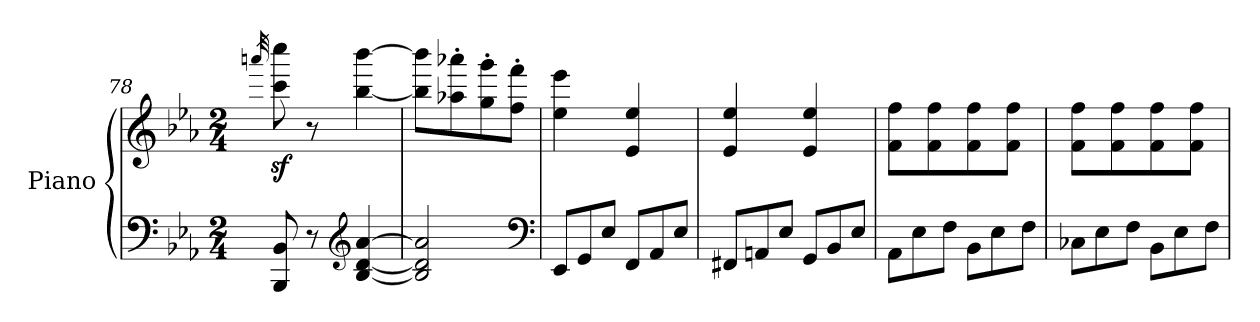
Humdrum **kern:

**kern	**kern
*part1	*part1
*staff2	*staff1
*I"Piano	*
*I'Pno	*
*clefF4	*clefG2
*k[b-e-a-]	*k[b-e-a-]
*E-:	*E-:
*M2/4	*M2/4
=78	=78
.	32qaaan/
8BBB-/ 8BB-/	8ccc\z< 8cccc\z<
8r	8r
*clefG2	*
[4B-/ [4d/ [4a-/	[4bb-\ [4bbb-\
=79	=79
2B-/] 2d/] 2a-/]	8bb-\] 8bbb-\]L
.	8aa-X\' 8aaa-X\'
.	8gg\' 8ggg\'
.	8ff\' 8fff\'J
*clefF4	*
=80	=80
*Xtuplet	*
12EE-/L	4ee-\ 4eee-\
12GG/	.
12E-/J	.
12FF/L	4e-/ 4ee-/
12AA-/	.
12E-/J	.
=81	=81
12FF#X/L	4e-/ 4ee-/
12AAn/	.
12E-/J	.
12GG/L	4e-/ 4ee-/
12BB-/	.
12E-/J	.
!!LO:LB:g=z
=82	=82
12AA-\L	8f\ 8ff\L
12E-\	.
.	8f\ 8ff\
12F\J	.
12BB-\L	8f\ 8ff\
12E-\	.
.	8f\ 8ff\J
12F\J	.
=83	=83
12C-X\L	8f\ 8ff\L
12E-\	.
.	8f\ 8ff\
12F\J	.
12BB-\L	8f\ 8ff\
12E-\	.
.	8f\ 8ff\J
12F\J	.
=	=
*-	*-
